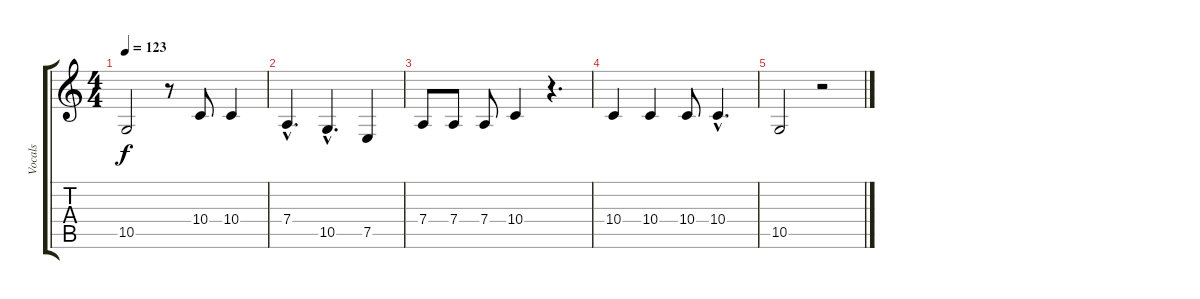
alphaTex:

\track ("Vocals" "Vocals") {instrument pad6metallic}
\staff {score tabs}
\tuning (E4 B3 G3 D3 A2 E2) {hide}
\ts (4 4)
\tempo 123
\clef g2
\ks c
10.5.2{dy f} r.8 10.4.8 10.4.4 |
7.4{hac}.4{d} 10.5{hac}.4{d} 7.5.4 |
7.4.8 7.4.8 7.4.8 10.4.4 r.4{d} |
10.4.4 10.4.4 10.4.8 10.4{hac}.4{d} |
10.5.2 r.2
